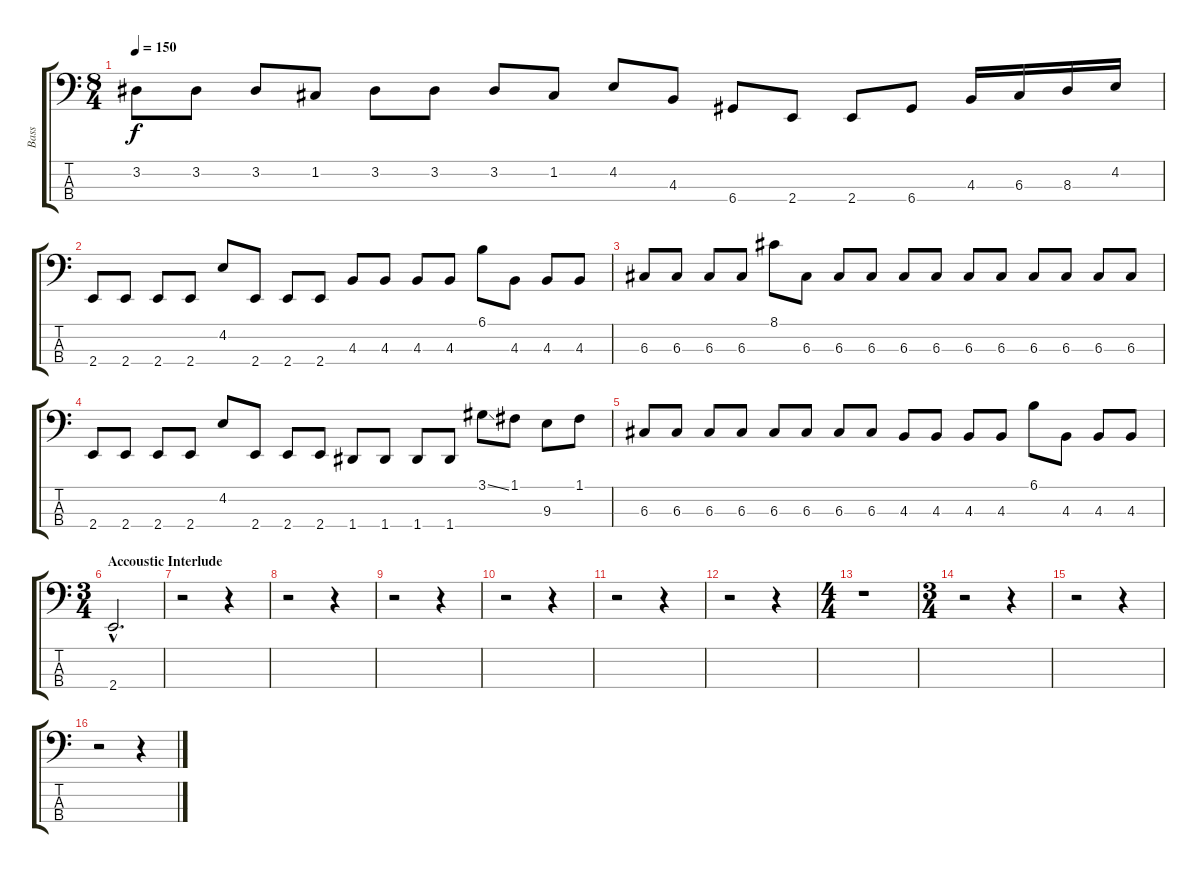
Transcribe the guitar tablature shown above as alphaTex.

\track ("Bass" "Bass") {instrument electricbassfinger}
\staff {score tabs}
\tuning (F2 C2 G1 D1) {hide}
\ts (8 4)
\tempo 150
\clef f4
\ks c
3.2.8{dy f} 3.2.8 3.2.8 1.2.8 3.2.8 3.2.8 3.2.8 1.2.8 4.2.8 4.3.8 6.4.8 2.4.8 2.4.8 6.4.8 4.3.16 6.3.16 8.3.16 4.2.16 |
2.4.8 2.4.8 2.4.8 2.4.8 4.2.8 2.4.8 2.4.8 2.4.8 4.3.8 4.3.8 4.3.8 4.3.8 6.1.8 4.3.8 4.3.8 4.3.8 |
6.3.8 6.3.8 6.3.8 6.3.8 8.1.8 6.3.8 6.3.8 6.3.8 6.3.8 6.3.8 6.3.8 6.3.8 6.3.8 6.3.8 6.3.8 6.3.8 |
2.4.8 2.4.8 2.4.8 2.4.8 4.2.8 2.4.8 2.4.8 2.4.8 1.4.8 1.4.8 1.4.8 1.4.8 3.1{ss}.8 1.1.8 9.3.8 1.1.8 |
6.3.8 6.3.8 6.3.8 6.3.8 6.3.8 6.3.8 6.3.8 6.3.8 4.3.8 4.3.8 4.3.8 4.3.8 6.1.8 4.3.8 4.3.8 4.3.8 |
\ts (3 4)
\section ("" "Accoustic Interlude")
2.4{hac}.2{d} |
r.2 r.4 |
r.2 r.4 |
r.2 r.4 |
r.2 r.4 |
r.2 r.4 |
r.2 r.4 |
\ts (4 4)
r.1 |
\ts (3 4)
r.2 r.4 |
r.2 r.4 |
r.2 r.4
